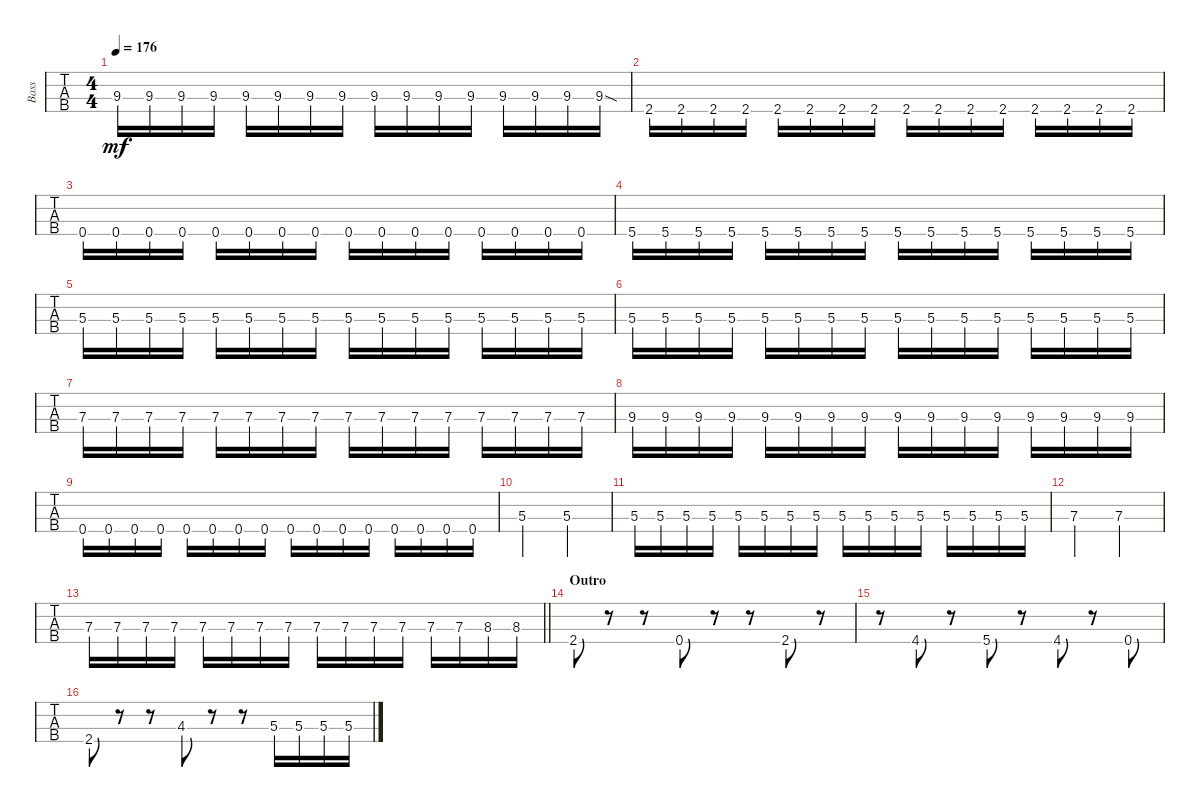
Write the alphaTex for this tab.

\track ("Bass" "Bass") {instrument electricbassfinger}
\staff {tabs}
\tuning (G2 D2 A1 E1) {hide}
\ts (4 4)
\tempo 176
\clef f4
\ks ebminor
9.3.16{dy mf} 9.3.16 9.3.16 9.3.16 9.3.16 9.3.16 9.3.16 9.3.16 9.3.16 9.3.16 9.3.16 9.3.16 9.3.16 9.3.16 9.3.16 9.3{sod}.16 |
\ks f#minor
2.4.16 2.4.16 2.4.16 2.4.16 2.4.16 2.4.16 2.4.16 2.4.16 2.4.16 2.4.16 2.4.16 2.4.16 2.4.16 2.4.16 2.4.16 2.4.16 |
0.4.16 0.4.16 0.4.16 0.4.16 0.4.16 0.4.16 0.4.16 0.4.16 0.4.16 0.4.16 0.4.16 0.4.16 0.4.16 0.4.16 0.4.16 0.4.16 |
5.4.16 5.4.16 5.4.16 5.4.16 5.4.16 5.4.16 5.4.16 5.4.16 5.4.16 5.4.16 5.4.16 5.4.16 5.4.16 5.4.16 5.4.16 5.4.16 |
5.3.16 5.3.16 5.3.16 5.3.16 5.3.16 5.3.16 5.3.16 5.3.16 5.3.16 5.3.16 5.3.16 5.3.16 5.3.16 5.3.16 5.3.16 5.3.16 |
5.3.16 5.3.16 5.3.16 5.3.16 5.3.16 5.3.16 5.3.16 5.3.16 5.3.16 5.3.16 5.3.16 5.3.16 5.3.16 5.3.16 5.3.16 5.3.16 |
7.3.16 7.3.16 7.3.16 7.3.16 7.3.16 7.3.16 7.3.16 7.3.16 7.3.16 7.3.16 7.3.16 7.3.16 7.3.16 7.3.16 7.3.16 7.3.16 |
9.3.16 9.3.16 9.3.16 9.3.16 9.3.16 9.3.16 9.3.16 9.3.16 9.3.16 9.3.16 9.3.16 9.3.16 9.3.16 9.3.16 9.3.16 9.3.16 |
0.4.16 0.4.16 0.4.16 0.4.16 0.4.16 0.4.16 0.4.16 0.4.16 0.4.16 0.4.16 0.4.16 0.4.16 0.4.16 0.4.16 0.4.16 0.4.16 |
5.3.2 5.3.2 |
5.3.16 5.3.16 5.3.16 5.3.16 5.3.16 5.3.16 5.3.16 5.3.16 5.3.16 5.3.16 5.3.16 5.3.16 5.3.16 5.3.16 5.3.16 5.3.16 |
7.3.2 7.3.2 |
\barLineRight lightlight
7.3.16 7.3.16 7.3.16 7.3.16 7.3.16 7.3.16 7.3.16 7.3.16 7.3.16 7.3.16 7.3.16 7.3.16 7.3.16 7.3.16 8.3.16 8.3.16 |
\section ("" "Outro")
2.4.8 r.8 r.8 0.4.8 r.8 r.8 2.4.8 r.8 |
r.8 4.4.8 r.8 5.4.8 r.8 4.4.8 r.8 0.4.8 |
2.4.8 r.8 r.8 4.3.8 r.8 r.8 5.3.16 5.3.16 5.3.16 5.3.16
